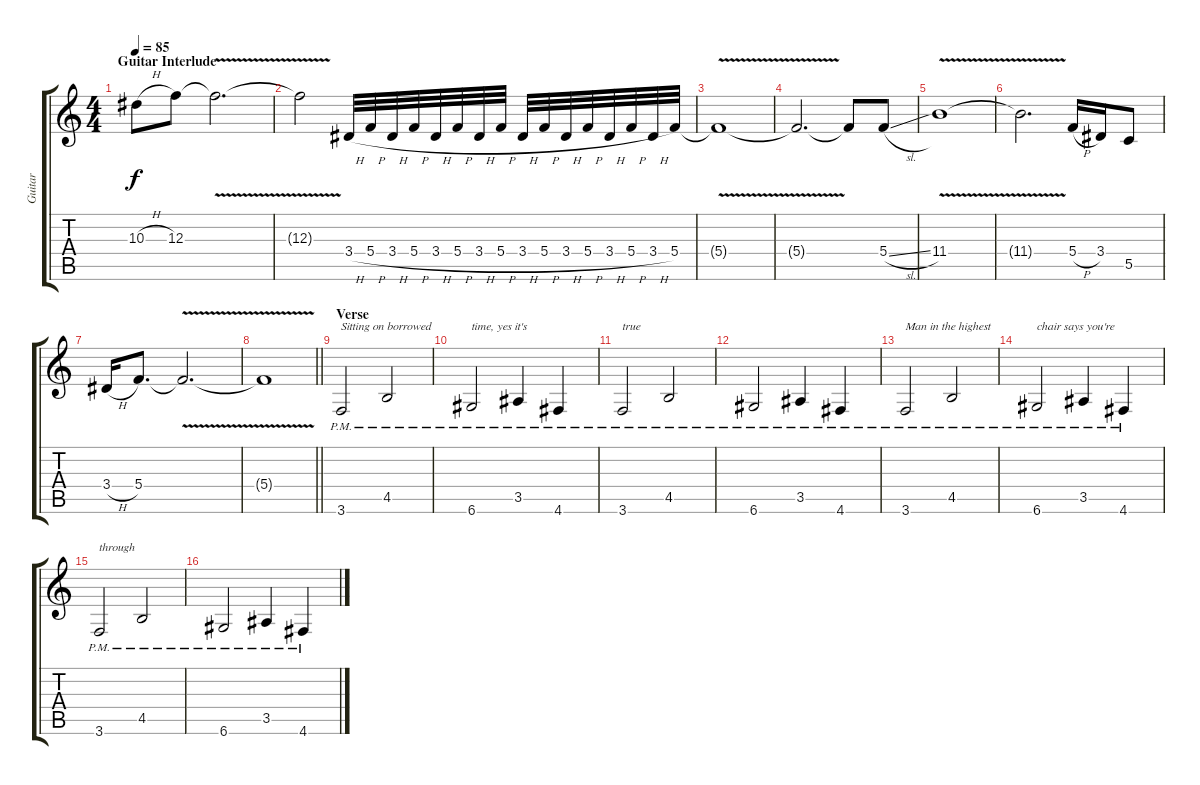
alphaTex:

\track ("Guitar" "Guitar") {instrument overdrivenguitar}
\staff {score tabs}
\tuning (D4 A3 F3 C3 G2 D2) {hide}
\ts (4 4)
\section ("" "Guitar Interlude")
\tempo 85
\clef g2
\ks c
10.3{h}.8{dy f} 12.3.8 12.3{v t}.2{d} |
12.3{t}.2 3.4{h}.32 5.4{h}.32 3.4{h}.32{beam merge} 5.4{h}.32 3.4{h}.32 5.4{h}.32 3.4{h}.32 5.4{h}.32 3.4{h}.32 5.4{h}.32 3.4{h}.32{beam merge} 5.4{h}.32 3.4{h}.32 5.4{h}.32 3.4{h}.32 5.4.32 |
5.4{v t}.1 |
5.4{t}.2{d} 5.4{t}.8{beam merge} 5.4{sl}.8 |
11.4{v}.1 |
11.4{t}.2{d} 5.4{h}.16 3.4.16 5.5.8 |
3.4{h}.16 5.4.8{d} 5.4{v t}.2{d} |
\barLineRight lightlight
5.4{t}.1 |
\section ("" "Verse")
3.6{pm}.2{txt "Sitting on borrowed"} 4.5{pm}.2 |
6.6{pm}.2{txt "time, yes it's"} 3.5{pm}.4{beam merge} 4.6{pm}.4 |
3.6{pm}.2{txt "true"} 4.5{pm}.2 |
6.6{pm}.2 3.5{pm}.4{beam merge} 4.6{pm}.4 |
3.6{pm}.2{txt "Man in the highest"} 4.5{pm}.2 |
6.6{pm}.2{txt "chair says you're"} 3.5{pm}.4{beam merge} 4.6{pm}.4 |
3.6{pm}.2{txt "through"} 4.5{pm}.2 |
6.6{pm}.2 3.5{pm}.4{beam merge} 4.6{pm}.4
